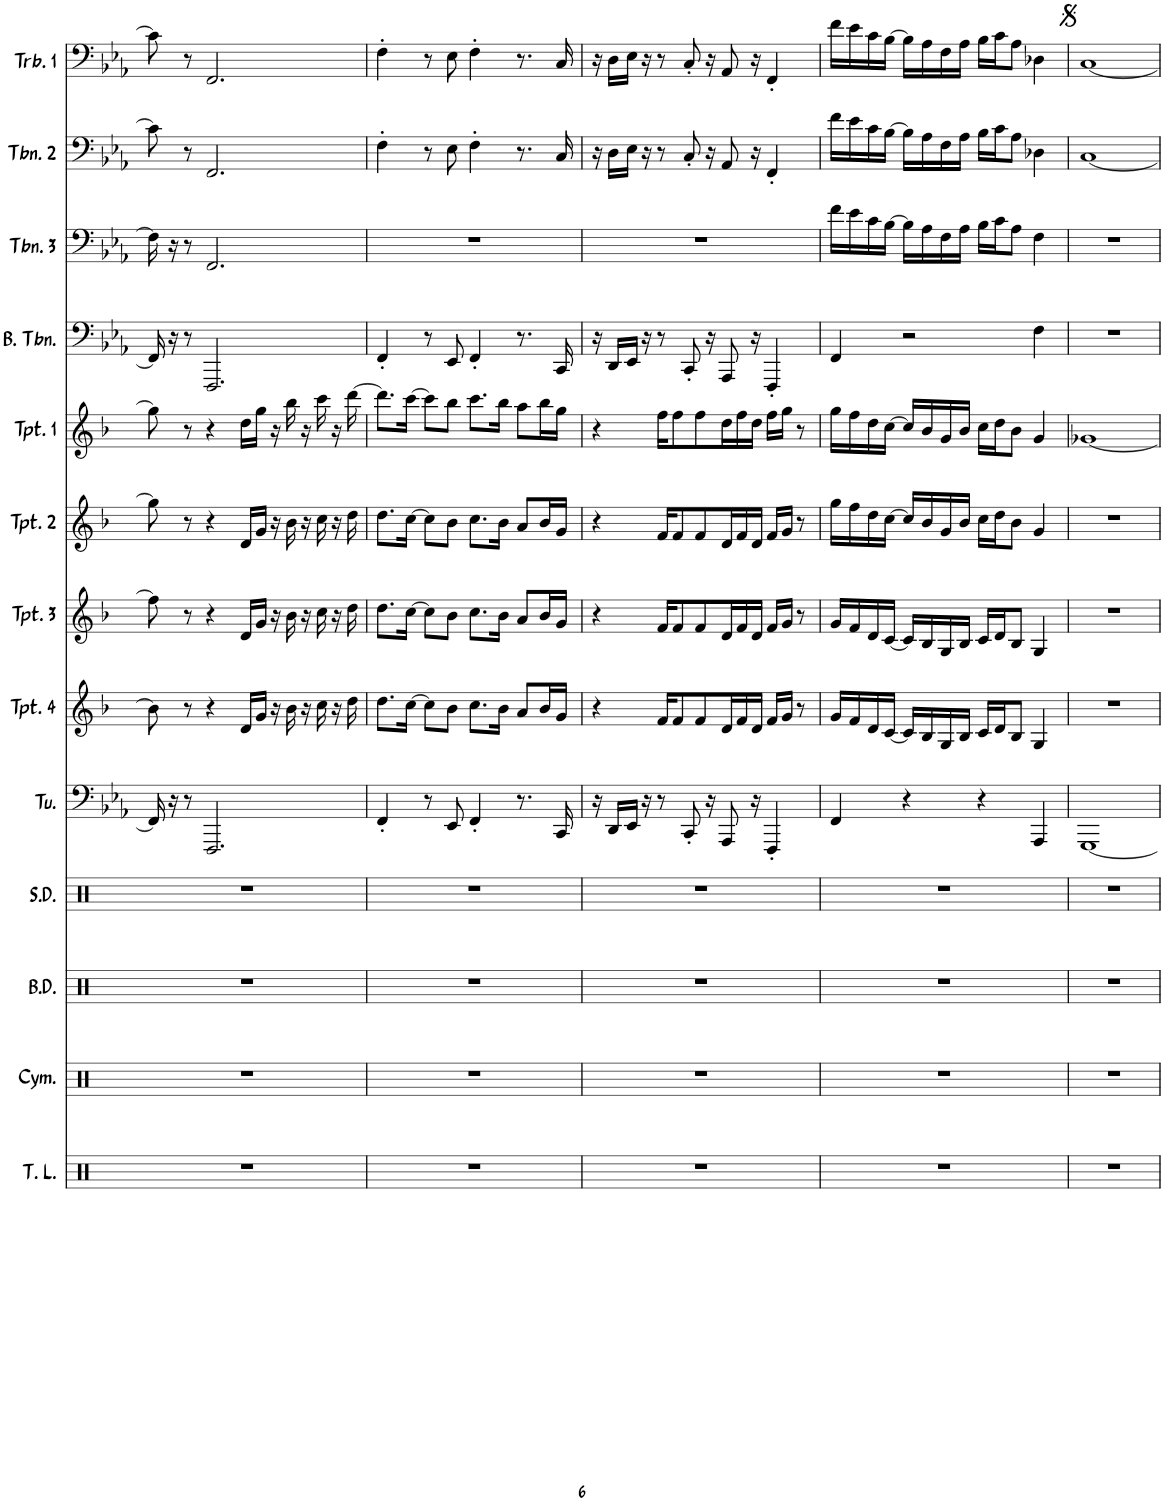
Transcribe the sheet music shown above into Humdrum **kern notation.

**kern	**kern	**kern	**kern	**kern	**kern	**kern	**kern	**kern	**kern	**kern	**kern	**kern
*part13	*part12	*part11	*part10	*part9	*part8	*part7	*part6	*part5	*part4	*part3	*part2	*part1
*staff13	*staff12	*staff11	*staff10	*staff9	*staff8	*staff7	*staff6	*staff5	*staff4	*staff3	*staff2	*staff1
*I"MDL Tenor Line	*I"Cymbals	*I"Bass Drums	*I"Snare Drum	*I"Tuba	*I"Trumpet 4	*I"Trumpet 3	*I"Trumpet 2	*I"Trumpet 1	*I"Bass Trombone	*I"Trombone 3	*I"Trombone 2	*I"Trombone 1
*I'T. L.	*I'Cym.	*I'B.D.	*I'S.D.	*I'Tu.	*I'Tpt. 4	*I'Tpt. 3	*I'Tpt. 2	*I'Tpt. 1	*I'B. Tbn.	*I'Tbn. 3	*I'Tbn. 2	*I'Trb. 1
!!LO:PB:g=z
*clefX	*clefX	*clefX	*clefX	*clefF4	*clefG2	*clefG2	*clefG2	*clefG2	*clefF4	*clefF4	*clefF4	*clefF4
*	*	*	*	*	*Trd1c2	*Trd1c2	*Trd1c2	*Trd1c2	*	*	*	*
*k[]	*k[]	*k[]	*k[]	*k[b-e-a-]	*k[b-]	*k[b-]	*k[b-]	*k[b-]	*k[b-e-a-]	*k[b-e-a-]	*k[b-e-a-]	*k[b-e-a-]
*M4/4	*M4/4	*M4/4	*M4/4	*M4/4	*M4/4	*M4/4	*M4/4	*M4/4	*M4/4	*M4/4	*M4/4	*M4/4
=20	=20	=20	=20	=20	=20	=20	=20	=20	=20	=20	=20	=20
1r	1r	1r	1r	16FF/]	8b-\]	8ff\]	8gg\]	8gg\]	16FF/]	16F\]	8c\]	8c\]
.	.	.	.	16r	.	.	.	.	16r	16r	.	.
.	.	.	.	8r	8r	8r	8r	8r	8r	8r	8r	8r
.	.	.	.	2.FFF/	4r	4r	4r	4r	2.FFF/	2.FF/	2.FF/	2.FF/
.	.	.	.	.	16d/LL	16d/LL	16d/LL	16dd\LL	.	.	.	.
.	.	.	.	.	16g/JJ	16g/JJ	16g/JJ	16gg\JJ	.	.	.	.
.	.	.	.	.	16r	16r	16r	16r	.	.	.	.
.	.	.	.	.	16b-\	16b-\	16b-\	16bb-\	.	.	.	.
.	.	.	.	.	16r	16r	16r	16r	.	.	.	.
.	.	.	.	.	16cc\	16cc\	16cc\	16ccc\	.	.	.	.
.	.	.	.	.	16r	16r	16r	16r	.	.	.	.
.	.	.	.	.	16dd\	16dd\	16dd\	[16ddd\	.	.	.	.
=21	=21	=21	=21	=21	=21	=21	=21	=21	=21	=21	=21	=21
1r	1r	1r	1r	4FF'/	8.dd\L	8.dd\L	8.dd\L	8.ddd\L]	4FF'/	1r	4F'\	4F'\
.	.	.	.	.	[16cc\Jk	[16cc\Jk	[16cc\Jk	[16ccc\Jk	.	.	.	.
.	.	.	.	8r	8cc\L]	8cc\L]	8cc\L]	8ccc\L]	8r	.	8r	8r
.	.	.	.	8EE-/	8b-\J	8b-\J	8b-\J	8bb-\J	8EE-/	.	8E-\	8E-\
.	.	.	.	4FF'/	8.cc\L	8.cc\L	8.cc\L	8.ccc\L	4FF'/	.	4F'\	4F'\
.	.	.	.	.	16b-\Jk	16b-\Jk	16b-\Jk	16bb-\Jk	.	.	.	.
.	.	.	.	8.r	8a/L	8a/L	8a/L	8aa\L	8.r	.	8.r	8.r
.	.	.	.	.	16b-/L	16b-/L	16b-/L	16bb-\L	.	.	.	.
.	.	.	.	16CC/	16g/JJ	16g/JJ	16g/JJ	16gg\JJ	16CC/	.	16C/	16C/
=22	=22	=22	=22	=22	=22	=22	=22	=22	=22	=22	=22	=22
1r	1r	1r	1r	16r	4r	4r	4r	4r	16r	1r	16r	16r
.	.	.	.	16DD/LL	.	.	.	.	16DD/LL	.	16D\LL	16D\LL
.	.	.	.	16EE-/JJ	.	.	.	.	16EE-/JJ	.	16E-\JJ	16E-\JJ
.	.	.	.	16r	.	.	.	.	16r	.	16r	16r
.	.	.	.	8r	16f/KL	16f/KL	16f/KL	16ff\KL	8r	.	8r	8r
.	.	.	.	.	8f/	8f/	8f/	8ff\	.	.	.	.
.	.	.	.	8CC'/	.	.	.	.	8CC'/	.	8C'/	8C'/
.	.	.	.	.	8f/	8f/	8f/	8ff\	.	.	.	.
.	.	.	.	16r	.	.	.	.	16r	.	16r	16r
.	.	.	.	8AAA-/	16d/L	16d/L	16d/L	16dd\L	8AAA-/	.	8AA-/	8AA-/
.	.	.	.	.	16f/	16f/	16f/	16ff\	.	.	.	.
.	.	.	.	16r	16d/JJ	16d/JJ	16d/JJ	16dd\JJ	16r	.	16r	16r
.	.	.	.	4FFF'/	16f/LL	16f/LL	16f/LL	16ff\LL	4FFF'/	.	4FF'/	4FF'/
.	.	.	.	.	16g/JJ	16g/JJ	16g/JJ	16gg\JJ	.	.	.	.
.	.	.	.	.	8r	8r	8r	8r	.	.	.	.
=23	=23	=23	=23	=23	=23	=23	=23	=23	=23	=23	=23	=23
1r	1r	1r	1r	4FF/	16g/LL	16g/LL	16gg\LL	16gg\LL	4FF/	16f\LL	16f\LL	16f\LL
.	.	.	.	.	16f/	16f/	16ff\	16ff\	.	16e-\	16e-\	16e-\
.	.	.	.	.	16d/	16d/	16dd\	16dd\	.	16c\	16c\	16c\
.	.	.	.	.	[16c/JJ	[16c/JJ	[16cc\JJ	[16cc\JJ	.	[16B-\JJ	[16B-\JJ	[16B-\JJ
.	.	.	.	4r	16c/LL]	16c/LL]	16cc/LL]	16cc/LL]	2r	16B-\LL]	16B-\LL]	16B-\LL]
.	.	.	.	.	16B-/	16B-/	16b-/	16b-/	.	16A-\	16A-\	16A-\
.	.	.	.	.	16G/	16G/	16g/	16g/	.	16F\	16F\	16F\
.	.	.	.	.	16B-/JJ	16B-/JJ	16b-/JJ	16b-/JJ	.	16A-\JJ	16A-\JJ	16A-\JJ
.	.	.	.	4r	16c/LL	16c/LL	16cc\LL	16cc\LL	.	16B-\LL	16B-\LL	16B-\LL
.	.	.	.	.	16d/J	16d/J	16dd\J	16dd\J	.	16c\J	16c\J	16c\J
.	.	.	.	.	8B-/J	8B-/J	8b-\J	8b-\J	.	8A-\J	8A-\J	8A-\J
.	.	.	.	4AAA-/	4G/	4G/	4g/	4g/	4F\	4F\	4D-X\	4D-X\
=24	=24	=24	=24	=24	=24	=24	=24	=24	=24	=24	=24	=24
1r	1r	1r	1r	[1GGG	1r	1r	1r	[1g-X	1r	1r	[1C	[1C
=	=	=	=	=	=	=	=	=	=	=	=	=
*-	*-	*-	*-	*-	*-	*-	*-	*-	*-	*-	*-	*-
